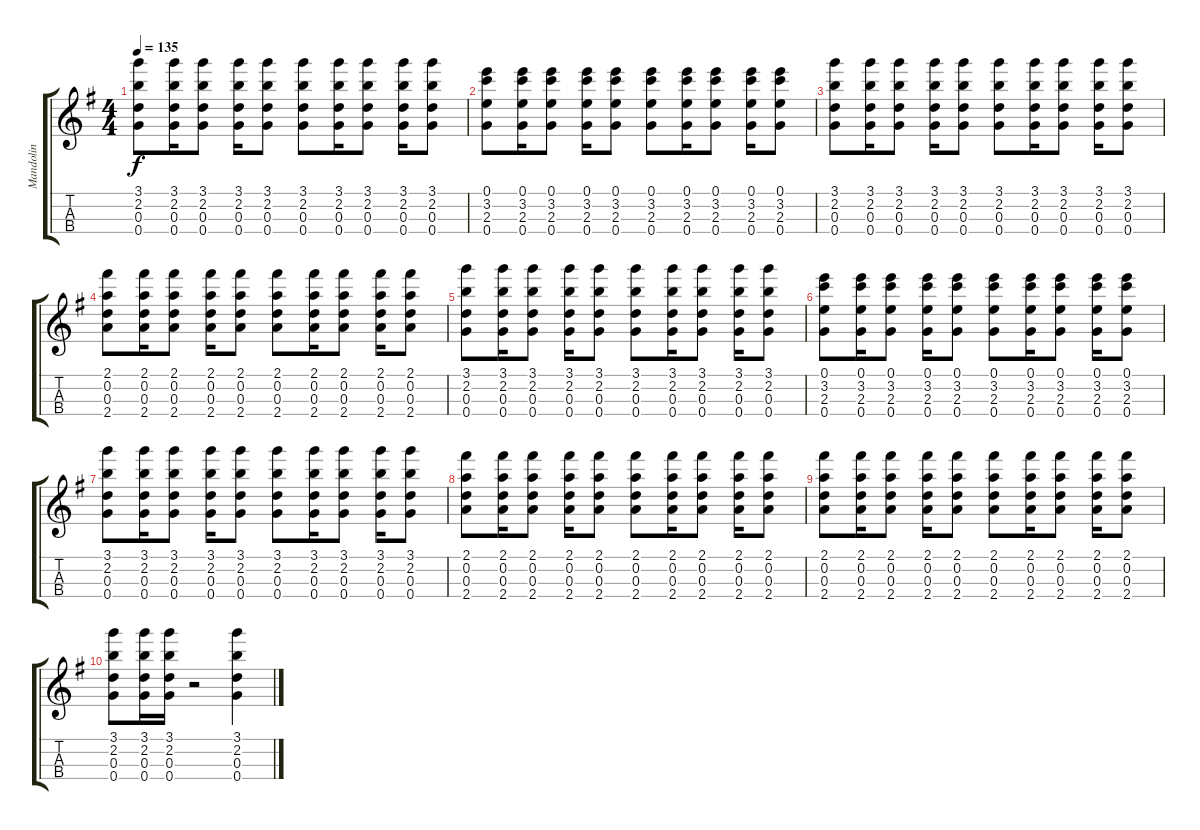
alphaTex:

\track ("Mandolin" "Mandolin") {instrument acousticguitarnylon}
\staff {score tabs}
\tuning (E5 A4 D4 G3) {hide}
\ts (4 4)
\tempo 135
\clef g2
\ks g
(3.1 2.2 0.3 0.4).8{dy f} (3.1 2.2 0.3 0.4).16 (3.1 2.2 0.3 0.4).8 (3.1 2.2 0.3 0.4).16 (3.1 2.2 0.3 0.4).8 (3.1 2.2 0.3 0.4).8 (3.1 2.2 0.3 0.4).16 (3.1 2.2 0.3 0.4).8 (3.1 2.2 0.3 0.4).16 (3.1 2.2 0.3 0.4).8 |
(0.1 3.2 2.3 0.4).8 (0.1 3.2 2.3 0.4).16 (0.1 3.2 2.3 0.4).8 (0.1 3.2 2.3 0.4).16 (0.1 3.2 2.3 0.4).8 (0.1 3.2 2.3 0.4).8 (0.1 3.2 2.3 0.4).16 (0.1 3.2 2.3 0.4).8 (0.1 3.2 2.3 0.4).16 (0.1 3.2 2.3 0.4).8 |
(3.1 2.2 0.3 0.4).8 (3.1 2.2 0.3 0.4).16 (3.1 2.2 0.3 0.4).8 (3.1 2.2 0.3 0.4).16 (3.1 2.2 0.3 0.4).8 (3.1 2.2 0.3 0.4).8 (3.1 2.2 0.3 0.4).16 (3.1 2.2 0.3 0.4).8 (3.1 2.2 0.3 0.4).16 (3.1 2.2 0.3 0.4).8 |
(2.1 0.2 0.3 2.4).8 (2.1 0.2 0.3 2.4).16 (2.1 0.2 0.3 2.4).8 (2.1 0.2 0.3 2.4).16 (2.1 0.2 0.3 2.4).8 (2.1 0.2 0.3 2.4).8 (2.1 0.2 0.3 2.4).16 (2.1 0.2 0.3 2.4).8 (2.1 0.2 0.3 2.4).16 (2.1 0.2 0.3 2.4).8 |
(3.1 2.2 0.3 0.4).8 (3.1 2.2 0.3 0.4).16 (3.1 2.2 0.3 0.4).8 (3.1 2.2 0.3 0.4).16 (3.1 2.2 0.3 0.4).8 (3.1 2.2 0.3 0.4).8 (3.1 2.2 0.3 0.4).16 (3.1 2.2 0.3 0.4).8 (3.1 2.2 0.3 0.4).16 (3.1 2.2 0.3 0.4).8 |
(0.1 3.2 2.3 0.4).8 (0.1 3.2 2.3 0.4).16 (0.1 3.2 2.3 0.4).8 (0.1 3.2 2.3 0.4).16 (0.1 3.2 2.3 0.4).8 (0.1 3.2 2.3 0.4).8 (0.1 3.2 2.3 0.4).16 (0.1 3.2 2.3 0.4).8 (0.1 3.2 2.3 0.4).16 (0.1 3.2 2.3 0.4).8 |
(3.1 2.2 0.3 0.4).8 (3.1 2.2 0.3 0.4).16 (3.1 2.2 0.3 0.4).8 (3.1 2.2 0.3 0.4).16 (3.1 2.2 0.3 0.4).8 (3.1 2.2 0.3 0.4).8 (3.1 2.2 0.3 0.4).16 (3.1 2.2 0.3 0.4).8 (3.1 2.2 0.3 0.4).16 (3.1 2.2 0.3 0.4).8 |
(2.1 0.2 0.3 2.4).8 (2.1 0.2 0.3 2.4).16 (2.1 0.2 0.3 2.4).8 (2.1 0.2 0.3 2.4).16 (2.1 0.2 0.3 2.4).8 (2.1 0.2 0.3 2.4).8 (2.1 0.2 0.3 2.4).16 (2.1 0.2 0.3 2.4).8 (2.1 0.2 0.3 2.4).16 (2.1 0.2 0.3 2.4).8 |
(2.1 0.2 0.3 2.4).8 (2.1 0.2 0.3 2.4).16 (2.1 0.2 0.3 2.4).8 (2.1 0.2 0.3 2.4).16 (2.1 0.2 0.3 2.4).8 (2.1 0.2 0.3 2.4).8 (2.1 0.2 0.3 2.4).16 (2.1 0.2 0.3 2.4).8 (2.1 0.2 0.3 2.4).16 (2.1 0.2 0.3 2.4).8 |
(3.1 2.2 0.3 0.4).8 (3.1 2.2 0.3 0.4).16 (3.1 2.2 0.3 0.4).16 r.2 (3.1 2.2 0.3 0.4).4
